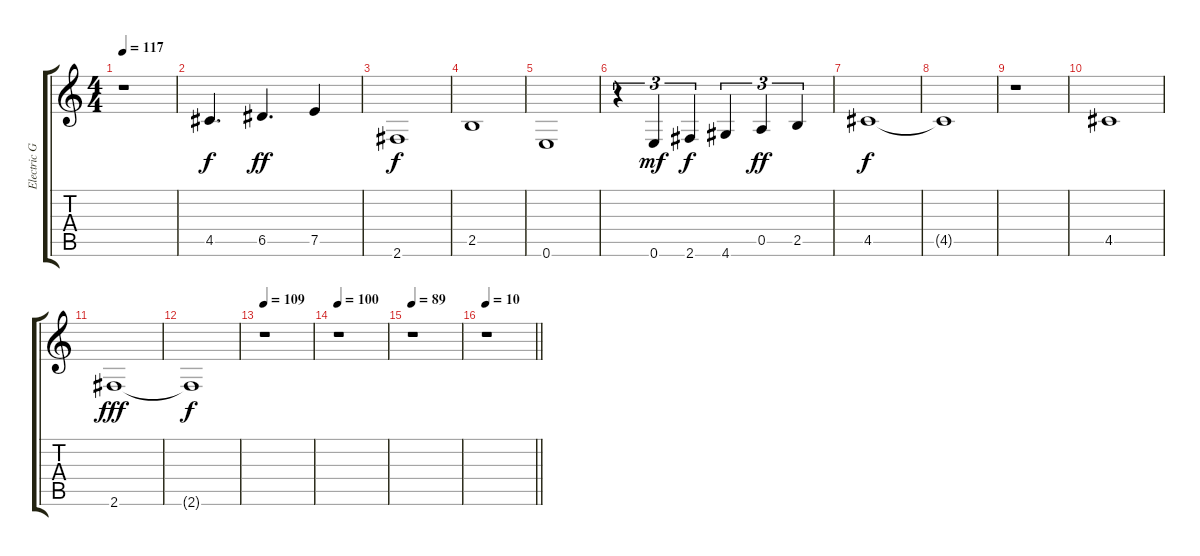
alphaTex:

\track ("Electric Guitar" "Electric G") {instrument overdrivenguitar}
\staff {score tabs}
\tuning (E4 B3 G3 D3 A2 E2) {hide}
\ts (4 4)
\tempo 117
\clef g2
\ks c
r.1{dy fff} |
4.5.4{d dy f} 6.5.4{d dy ff} 7.5.4 |
2.6.1{dy f} |
2.5.1 |
0.6.1 |
r.4{tu (3 2)} 0.6.4{tu (3 2) dy mf} 2.6.4{tu (3 2) dy f} 4.6.4{tu (3 2)} 0.5.4{tu (3 2) dy ff} 2.5.4{tu (3 2)} |
4.5.1{dy f} |
4.5{t}.1 |
r.1 |
4.5.1 |
2.6.1{dy fff} |
2.6{t}.1{dy f} |
\tempo 109
r.1 |
\tempo 100
r.1 |
\tempo 89
r.1 |
\tempo 117
\tempo 10
\barLineRight lightlight
r.1
